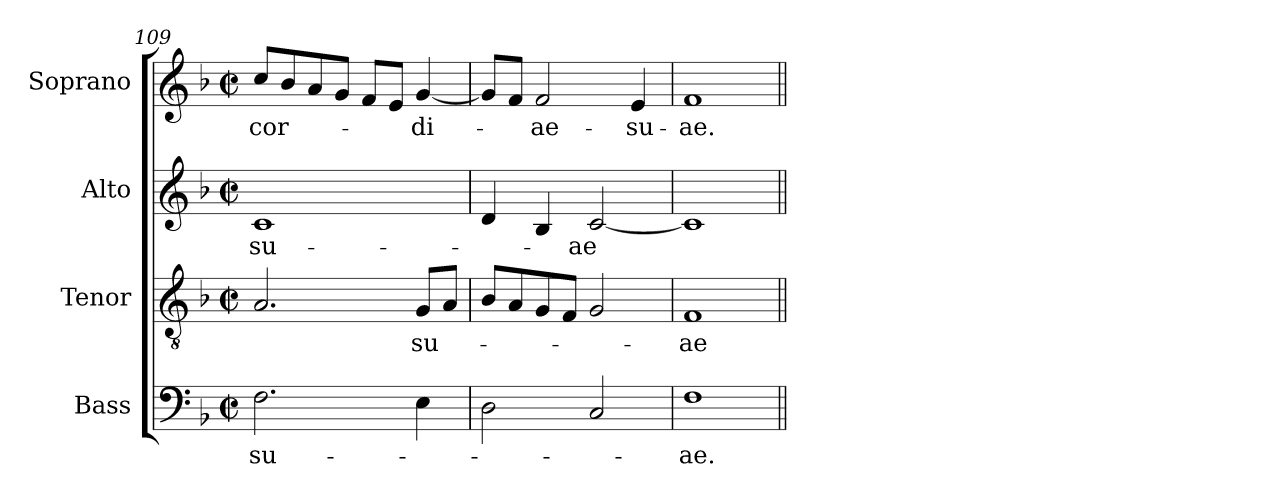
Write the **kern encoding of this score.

**kern	**text	**kern	**text	**kern	**text	**kern	**text
*part4	*part4	*part3	*part3	*part2	*part2	*part1	*part1
*staff4	*staff4	*staff3	*staff3	*staff2	*staff2	*staff1	*staff1
*I"Bass	*	*I"Tenor	*	*I"Alto	*	*I"Soprano	*
*I'B	*	*I'T	*	*I'A	*	*I'S	*
*clefF4	*	*clefGv2	*	*clefG2	*	*clefG2	*
*k[b-]	*	*k[b-]	*	*k[b-]	*	*k[b-]	*
*F:	*	*F:	*	*F:	*	*F:	*
*M2/2	*	*M2/2	*	*M2/2	*	*M2/2	*
*met(c|)	*	*met(c|)	*	*met(c|)	*	*met(c|)	*
=109	=109	=109	=109	=109	=109	=109	=109
2.F\	su-	2.A/	.	1c	su-	8cc/L	-cor-
.	.	.	.	.	.	8b-/	.
.	.	.	.	.	.	8a/	.
.	.	.	.	.	.	8g/J	.
.	.	.	.	.	.	8f/L	.
.	.	.	.	.	.	8e/J	.
4E\	.	8G/L	su-	.	.	[4g/	-di-
.	.	8A/J	.	.	.	.	.
=110	=110	=110	=110	=110	=110	=110	=110
2D\	.	8B-/L	.	4d/	.	8g/L]	.
.	.	8A/	.	.	.	8f/J	.
.	.	8G/	.	4B-/	.	2f/	-ae-
.	.	8F/J	.	.	.	.	.
2C/	.	2G/	.	[2c/	-ae	.	.
.	.	.	.	.	.	4e/	-su-
=111	=111	=111	=111	=111	=111	=111	=111
1F	-ae.	1F	-ae	1c]	.	1f	-ae.
=||	=||	=||	=||	=||	=||	=||	=||
*-	*-	*-	*-	*-	*-	*-	*-
